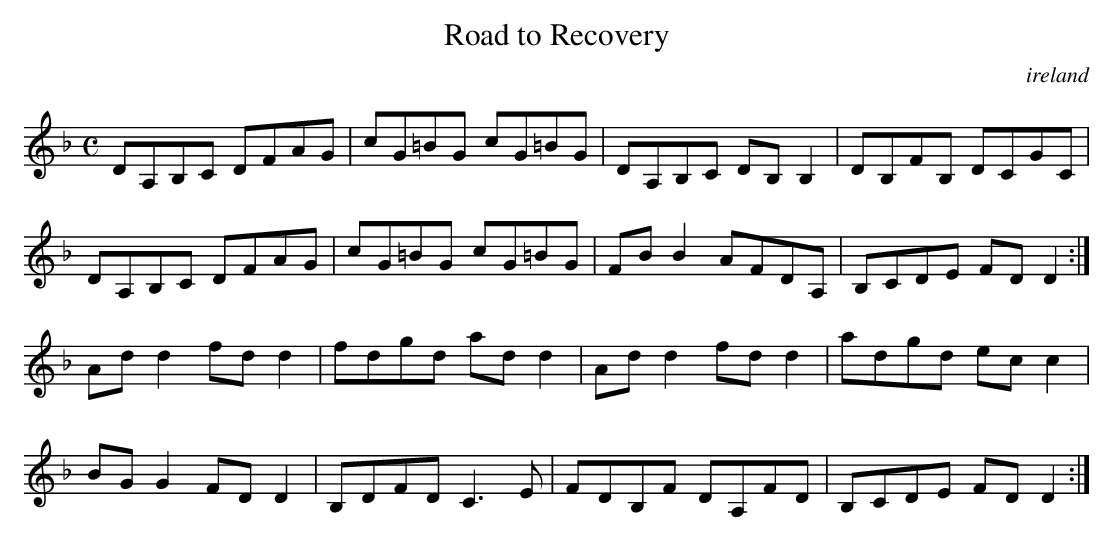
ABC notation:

X:1
T:Road to Recovery
O:ireland
M:C
L:1/8
K:D Minor
DA,B,C DFAG|cG=BG cG=BG|DA,B,C DB,B,2|DB,FB, DCGC|!
DA,B,C DFAG|cG=BG cG=BG|FBB2 AFDA,|B,CDE FDD2:|!
Add2 fdd2|fdgd add2|Add2 fdd2|adgd ecc2|!
BGG2 FDD2|B,DFD C3E|FDB,F DA,FD|B,CDE FDD2:|!
